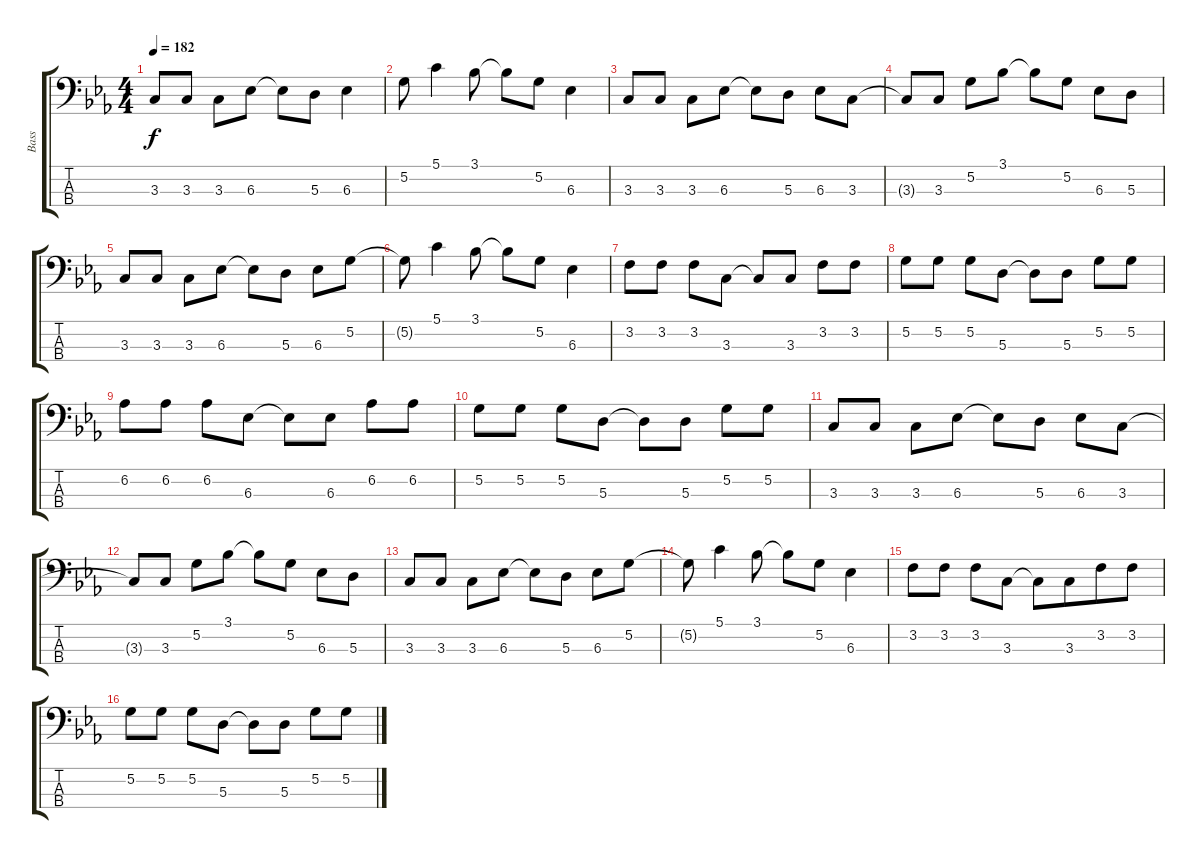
\track ("Bass" "Bass") {instrument electricbassfinger}
\staff {score tabs}
\tuning (G2 D2 A1 E1) {hide}
\ts (4 4)
\tempo 182
\clef f4
\ks eb
3.3.8{dy f} 3.3.8 3.3.8 6.3.8 6.3{t}.8 5.3.8 6.3.4 |
5.2.8 5.1.4 3.1.8 3.1{t}.8 5.2.8 6.3.4 |
3.3.8 3.3.8 3.3.8 6.3.8 6.3{t}.8 5.3.8 6.3.8 3.3.8 |
3.3{t}.8 3.3.8 5.2.8 3.1.8 3.1{t}.8 5.2.8 6.3.8 5.3.8 |
3.3.8 3.3.8 3.3.8 6.3.8 6.3{t}.8 5.3.8 6.3.8 5.2.8 |
5.2{t}.8 5.1.4 3.1.8 3.1{t}.8 5.2.8 6.3.4 |
3.2.8 3.2.8 3.2.8 3.3.8 3.3{t}.8 3.3.8 3.2.8 3.2.8 |
5.2.8 5.2.8 5.2.8 5.3.8 5.3{t}.8 5.3.8 5.2.8 5.2.8 |
6.2.8 6.2.8 6.2.8 6.3.8 6.3{t}.8 6.3.8 6.2.8 6.2.8 |
5.2.8 5.2.8 5.2.8 5.3.8 5.3{t}.8 5.3.8 5.2.8 5.2.8 |
3.3.8 3.3.8 3.3.8 6.3.8 6.3{t}.8 5.3.8 6.3.8 3.3.8 |
3.3{t}.8 3.3.8 5.2.8 3.1.8 3.1{t}.8 5.2.8 6.3.8 5.3.8 |
3.3.8 3.3.8 3.3.8 6.3.8 6.3{t}.8 5.3.8 6.3.8 5.2.8 |
5.2{t}.8 5.1.4 3.1.8 3.1{t}.8 5.2.8 6.3.4 |
3.2.8 3.2.8 3.2.8 3.3.8 3.3{t}.8{beam merge} 3.3.8{beam merge} 3.2.8{beam merge} 3.2.8 |
5.2.8{beam merge} 5.2.8 5.2.8{beam merge} 5.3.8 5.3{t}.8 5.3.8 5.2.8 5.2.8
